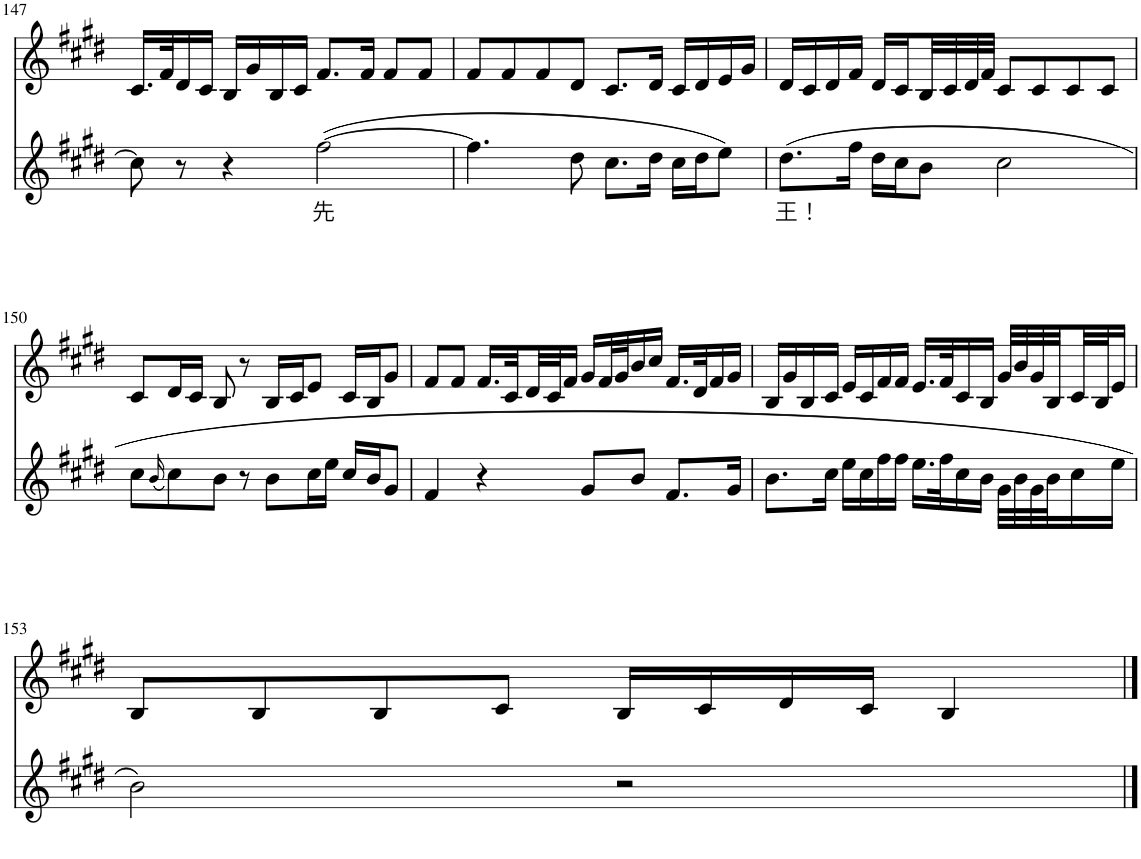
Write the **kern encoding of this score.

**kern	**text	**kern
*part2	*part2	*part1
*staff2	*staff2	*staff1
*I"Piano	*	*I"Piano
*I'Pno	*	*I'Pno
!!LO:PB:g=z
*clefG2	*	*clefG2
*k[f#c#g#d#]	*	*k[f#c#g#d#]
*M4/4	*	*M4/4
=147	=147	=147
8cc#\]	.	16.c#/LL
.	.	32f#/K
8r	.	16d#/
.	.	16c#/JJ
4r	.	16B/LL
.	.	16g#/
.	.	16B/
.	.	16c#/JJ
!	!LO:LY:b	!
([2ff#\	先	8.f#/L
.	.	16f#/Jk
.	.	8f#/L
.	.	8f#/J
=148	=148	=148
4.ff#\]	.	8f#/L
.	.	8f#/
.	.	8f#/
8dd#\	.	8d#/J
8.cc#\L	.	8.c#/L
16dd#\Jk	.	16d#/Jk
16cc#\LL	.	16c#/LL
16dd#\J	.	16d#/
8ee\J)	.	16e/
.	.	16g#/JJ
=149	=149	=149
!	!LO:LY:b	!
(8.dd#\L	王！	16d#/LL
.	.	16c#/
.	.	16d#/
16ff#\Jk	.	16f#/JJ
16dd#\LL	.	16d#/LL
16cc#\J	.	16c#/
8b\J	.	32B/L
.	.	32c#/
.	.	32d#/
.	.	32f#/JJJ
2cc#\	.	8c#/L
.	.	8c#/
.	.	8c#/
.	.	8c#/J
!!LO:LB:g=z
=150	=150	=150
8cc#\L	.	8c#/L
(16qb/	.	.
8cc#\)	.	16d#/L
.	.	16c#/JJ
8b\J	.	8B/
8r	.	8r
8b\L	.	16B/LL
.	.	16c#/J
16cc#\L	.	8e/J
16ee\JJ	.	.
16cc#/LL	.	16c#/LL
16b/J	.	16B/J
8g#/J	.	8g#/J
=151	=151	=151
4f#/	.	8f#/L
.	.	8f#/J
4r	.	16.f#/LL
.	.	32c#/L
.	.	32d#/
.	.	32c#/J
.	.	16f#/JJ
8g#/L	.	16g#/LL
.	.	32f#/L
.	.	32g#/J
8b/J	.	16b/
.	.	16cc#/JJ
8.f#/L	.	16.f#/LL
.	.	32d#/K
.	.	16f#/
16g#/Jk	.	16g#/JJ
=152	=152	=152
8.b\L	.	16B/LL
.	.	16g#/
.	.	16B/
16cc#\Jk	.	16c#/JJ
16ee\LL	.	16e/LL
16cc#\	.	16c#/
16ff#\	.	16f#/
16ff#\JJ	.	16f#/JJ
16.ee\LL	.	16.e/LL
32ff#\K	.	32f#/K
16cc#\	.	16c#/
16b\JJ	.	16B/JJ
32g#\LLL	.	32g#/LLL
32b\	.	32b/
32g#\	.	32g#/
32b\J	.	32B/
16cc#\	.	32c#/
.	.	32B/J
16ee\JJ	.	16e/JJ
!!LO:LB:g=z
=153	=153	=153
2b\)	.	8B/L
.	.	8B/
.	.	8B/
.	.	8c#/J
2r	.	16B/LL
.	.	16c#/
.	.	16d#/
.	.	16c#/JJ
.	.	4B/
==	==	==
*-	*-	*-
